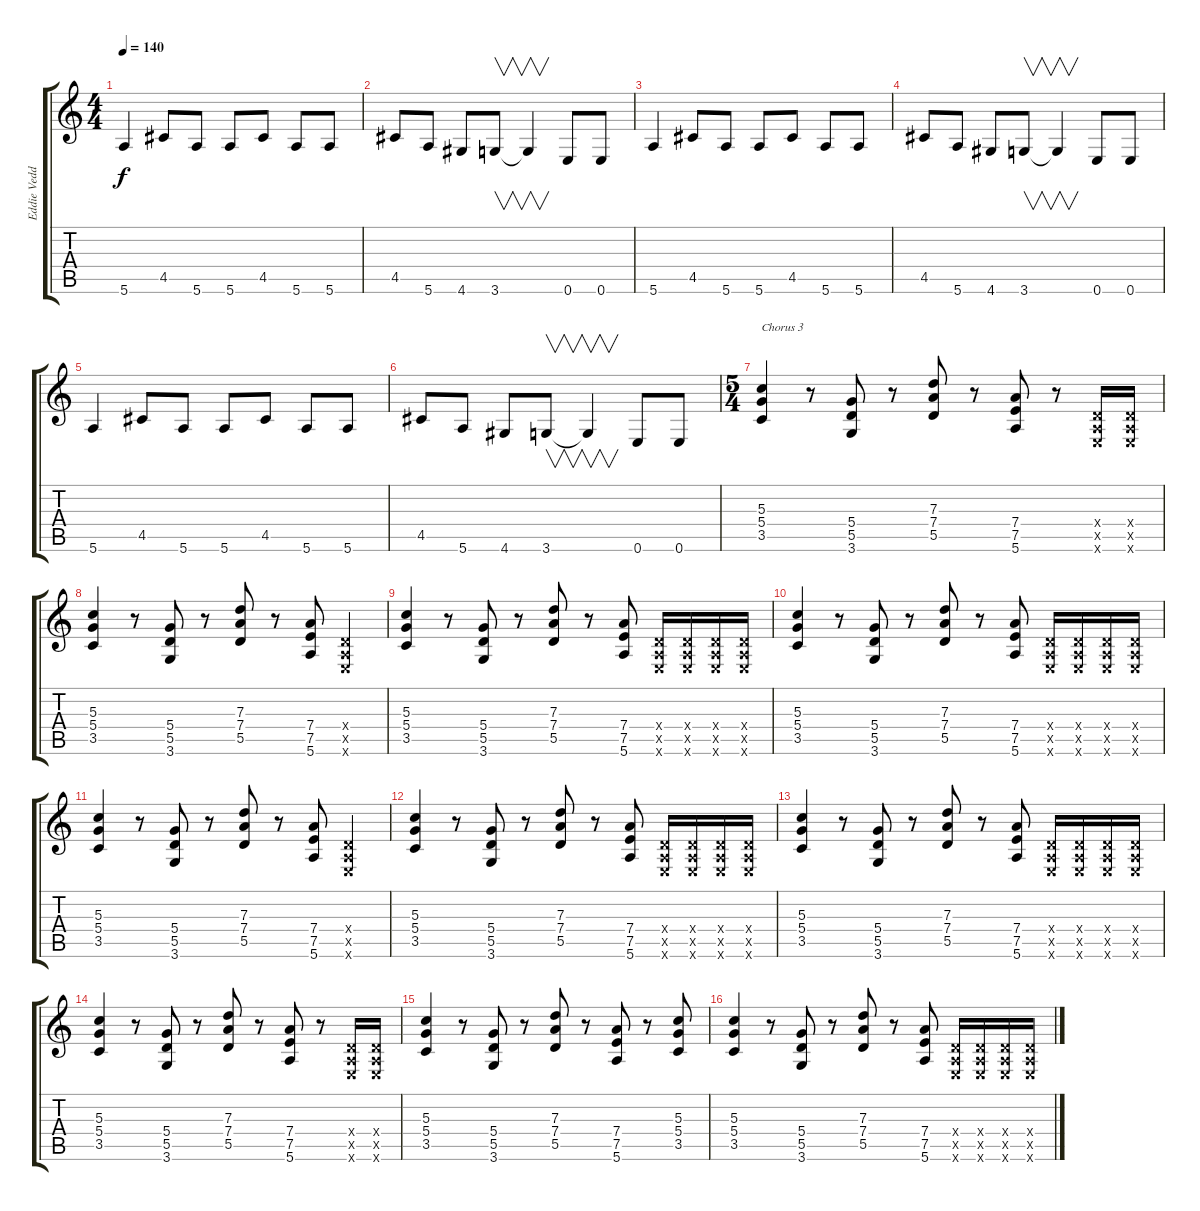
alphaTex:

\track ("Eddie Vedder" "Eddie Vedd") {instrument distortionguitar}
\staff {score tabs}
\tuning (E4 B3 G3 D3 A2 E2) {hide}
\ts (4 4)
\tempo 140
\clef g2
\ks c
5.6.4{dy f} 4.5.8 5.6.8 5.6.8 4.5.8 5.6.8 5.6.8 |
4.5.8 5.6.8 4.6.8 3.6.8{v} 3.6{t}.4{v} 0.6.8 0.6.8 |
5.6.4 4.5.8 5.6.8 5.6.8 4.5.8 5.6.8 5.6.8 |
4.5.8 5.6.8 4.6.8 3.6.8{v} 3.6{t}.4{v} 0.6.8 0.6.8 |
5.6.4 4.5.8 5.6.8 5.6.8 4.5.8 5.6.8 5.6.8 |
4.5.8 5.6.8 4.6.8 3.6.8{v} 3.6{t}.4{v} 0.6.8 0.6.8 |
\ts (5 4)
(5.3 5.4 3.5).4{txt "Chorus 3"} r.8 (5.4 5.5 3.6).8 r.8 (7.3 7.4 5.5).8 r.8 (7.4 7.5 5.6).8 r.8 (0.4{x} 0.5{x} 0.6{x}).16 (0.4{x} 0.5{x} 0.6{x}).16 |
(5.3 5.4 3.5).4 r.8 (5.4 5.5 3.6).8 r.8 (7.3 7.4 5.5).8 r.8 (7.4 7.5 5.6).8 (0.4{x} 0.5{x} 0.6{x}).4 |
(5.3 5.4 3.5).4 r.8 (5.4 5.5 3.6).8 r.8 (7.3 7.4 5.5).8 r.8 (7.4 7.5 5.6).8 (0.4{x} 0.5{x} 0.6{x}).16 (0.4{x} 0.5{x} 0.6{x}).16 (0.4{x} 0.5{x} 0.6{x}).16 (0.4{x} 0.5{x} 0.6{x}).16 |
(5.3 5.4 3.5).4 r.8 (5.4 5.5 3.6).8 r.8 (7.3 7.4 5.5).8 r.8 (7.4 7.5 5.6).8 (0.4{x} 0.5{x} 0.6{x}).16 (0.4{x} 0.5{x} 0.6{x}).16 (0.4{x} 0.5{x} 0.6{x}).16 (0.4{x} 0.5{x} 0.6{x}).16 |
(5.3 5.4 3.5).4 r.8 (5.4 5.5 3.6).8 r.8 (7.3 7.4 5.5).8 r.8 (7.4 7.5 5.6).8 (0.4{x} 0.5{x} 0.6{x}).4 |
(5.3 5.4 3.5).4 r.8 (5.4 5.5 3.6).8 r.8 (7.3 7.4 5.5).8 r.8 (7.4 7.5 5.6).8 (0.4{x} 0.5{x} 0.6{x}).16 (0.4{x} 0.5{x} 0.6{x}).16 (0.4{x} 0.5{x} 0.6{x}).16 (0.4{x} 0.5{x} 0.6{x}).16 |
(5.3 5.4 3.5).4 r.8 (5.4 5.5 3.6).8 r.8 (7.3 7.4 5.5).8 r.8 (7.4 7.5 5.6).8 (0.4{x} 0.5{x} 0.6{x}).16 (0.4{x} 0.5{x} 0.6{x}).16 (0.4{x} 0.5{x} 0.6{x}).16 (0.4{x} 0.5{x} 0.6{x}).16 |
(5.3 5.4 3.5).4 r.8 (5.4 5.5 3.6).8 r.8 (7.3 7.4 5.5).8 r.8 (7.4 7.5 5.6).8 r.8 (0.4{x} 0.5{x} 0.6{x}).16 (0.4{x} 0.5{x} 0.6{x}).16 |
(5.3 5.4 3.5).4 r.8 (5.4 5.5 3.6).8 r.8 (7.3 7.4 5.5).8 r.8 (7.4 7.5 5.6).8 r.8 (5.3 5.4 3.5).8 |
(5.3 5.4 3.5).4 r.8 (5.4 5.5 3.6).8 r.8 (7.3 7.4 5.5).8 r.8 (7.4 7.5 5.6).8 (0.4{x} 0.5{x} 0.6{x}).16 (0.4{x} 0.5{x} 0.6{x}).16 (0.4{x} 0.5{x} 0.6{x}).16 (0.4{x} 0.5{x} 0.6{x}).16
